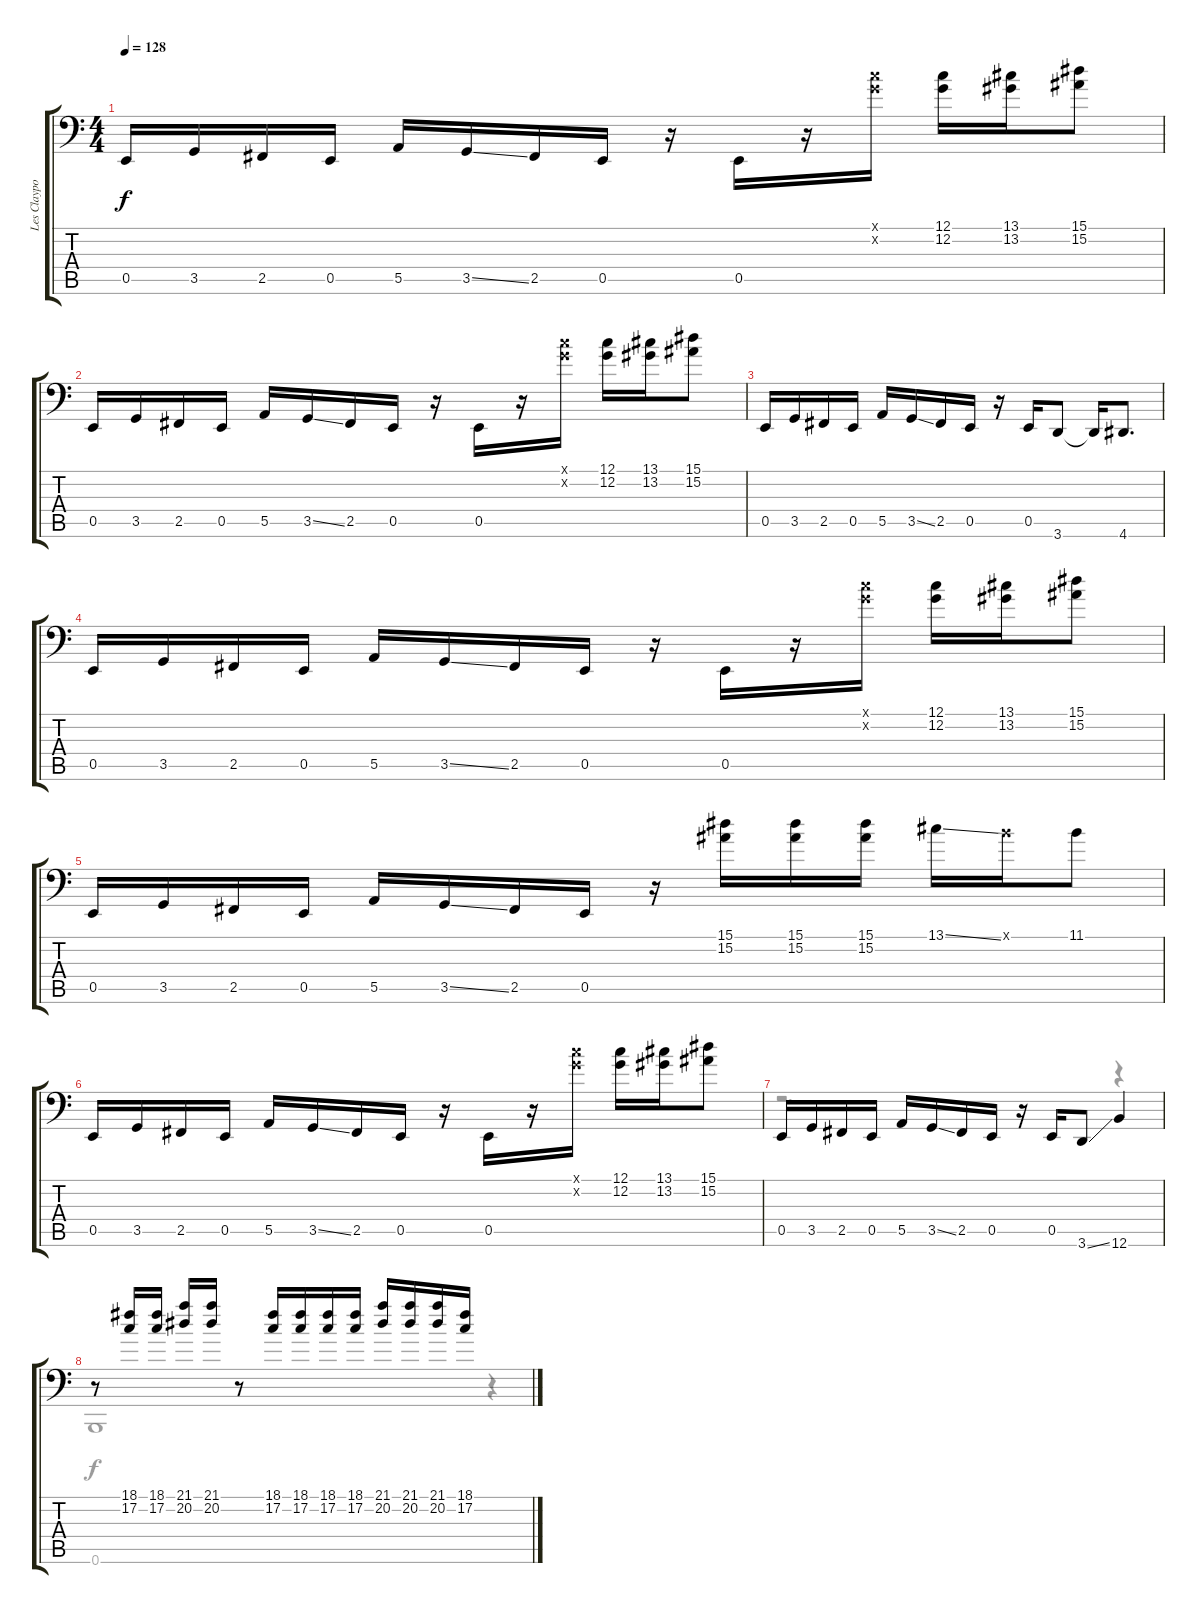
\track ("Les Claypool" "Les Claypo") {instrument slapbass1}
\staff {score tabs}
\tuning (C3 G2 D2 A1 E1 B0) {hide}
\voice
\ts (4 4)
\tempo 128
\clef f4
\ks c
0.5.16{dy f} 3.5.16 2.5.16 0.5.16 5.5.16 3.5{ss}.16 2.5.16 0.5.16 r.16 0.5.16 r.16 (12.1{x} 12.2{x}).16 (12.1 12.2).16 (13.1 13.2).16 (15.1 15.2).8 |
0.5.16 3.5.16 2.5.16 0.5.16 5.5.16 3.5{ss}.16 2.5.16 0.5.16 r.16 0.5.16 r.16 (12.1{x} 12.2{x}).16 (12.1 12.2).16 (13.1 13.2).16 (15.1 15.2).8 |
0.5.16 3.5.16 2.5.16 0.5.16 5.5.16 3.5{ss}.16 2.5.16 0.5.16 r.16 0.5.16 3.6.8 3.6{t}.16 4.6.8{d} |
0.5.16 3.5.16 2.5.16 0.5.16 5.5.16 3.5{ss}.16 2.5.16 0.5.16 r.16 0.5.16 r.16 (12.1{x} 12.2{x}).16 (12.1 12.2).16 (13.1 13.2).16 (15.1 15.2).8 |
0.5.16 3.5.16 2.5.16 0.5.16 5.5.16 3.5{ss}.16 2.5.16 0.5.16 r.16 (15.1 15.2).16 (15.1 15.2).16 (15.1 15.2).16 13.1{ss}.16 11.1{x}.16 11.1.8 |
0.5.16 3.5.16 2.5.16 0.5.16 5.5.16 3.5{ss}.16 2.5.16 0.5.16 r.16 0.5.16 r.16 (12.1{x} 12.2{x}).16 (12.1 12.2).16 (13.1 13.2).16 (15.1 15.2).8 |
0.5.16 3.5.16 2.5.16 0.5.16 5.5.16 3.5{ss}.16 2.5.16 0.5.16 r.16 0.5.16 3.6{ss}.8 12.6.4 |
r.8 (18.1 17.2).16 (18.1 17.2).16 (21.1 20.2).16 (21.1 20.2).16 r.8 (18.1 17.2).16 (18.1 17.2).16 (18.1 17.2).16 (18.1 17.2).16 (21.1 20.2).16 (21.1 20.2).16 (21.1 20.2).16 (18.1 17.2).16
\voice
\clef f4
\ottava regular
\simile none
\ks c
|
|
|
|
|
|
r.2{d} r.4 |
0.6.1 r.4
